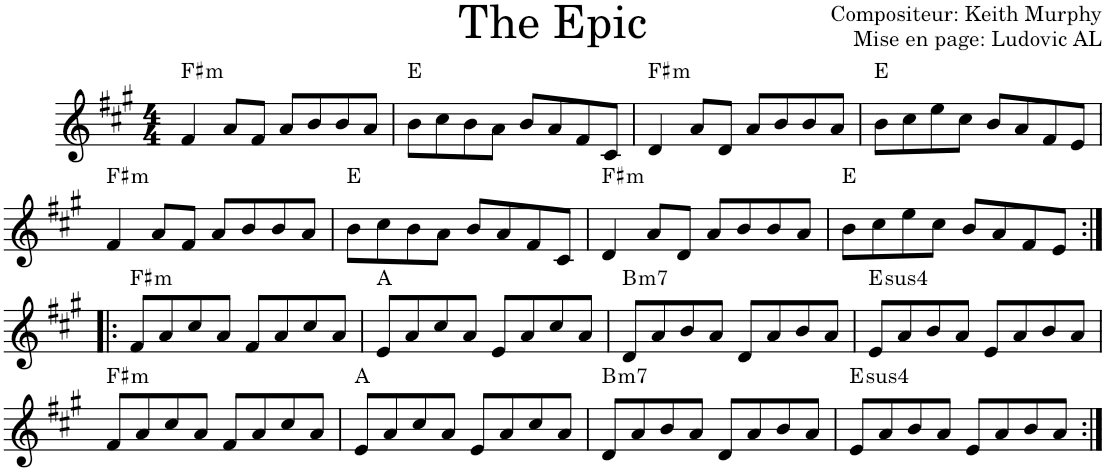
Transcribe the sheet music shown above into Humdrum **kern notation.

**kern	**harte
*part1	*part1
*staff1	*
*I"Violon	*
*I'Vln.	*
*clefG2	*
*k[f#c#g#]	*
*M4/4	*
=1	=1
!	!LO:H:kt=m
4f#/	F#:min
8a/L	.
8f#/J	.
8a/L	.
8b/	.
8b/	.
8a/J	.
=2	=2
8b\L	E:maj
8cc#\	.
8b\	.
8a\J	.
8b/L	.
8a/	.
8f#/	.
8c#/J	.
=3	=3
!	!LO:H:kt=m
4d/	F#:min
8a/L	.
8d/J	.
8a/L	.
8b/	.
8b/	.
8a/J	.
=4	=4
8b\L	E:maj
8cc#\	.
8ee\	.
8cc#\J	.
8b/L	.
8a/	.
8f#/	.
8e/J	.
!!LO:LB:g=z
=5	=5
!	!LO:H:kt=m
4f#/	F#:min
8a/L	.
8f#/J	.
8a/L	.
8b/	.
8b/	.
8a/J	.
=6	=6
8b\L	E:maj
8cc#\	.
8b\	.
8a\J	.
8b/L	.
8a/	.
8f#/	.
8c#/J	.
=7	=7
!	!LO:H:kt=m
4d/	F#:min
8a/L	.
8d/J	.
8a/L	.
8b/	.
8b/	.
8a/J	.
=8	=8
8b\L	E:maj
8cc#\	.
8ee\	.
8cc#\J	.
8b/L	.
8a/	.
8f#/	.
8e/J	.
!!LO:LB:g=z
=9:|!|:	=9:|!|:
!	!LO:H:kt=m
8f#/L	F#:min
8a/	.
8cc#/	.
8a/J	.
8f#/L	.
8a/	.
8cc#/	.
8a/J	.
=10	=10
8e/L	A:maj
8a/	.
8cc#/	.
8a/J	.
8e/L	.
8a/	.
8cc#/	.
8a/J	.
=11	=11
!	!LO:H:kt=m7
8d/L	B:min7
8a/	.
8b/	.
8a/J	.
8d/L	.
8a/	.
8b/	.
8a/J	.
=12	=12
!	!LO:H:kt=4
8e/L	E:sus4
8a/	.
8b/	.
8a/J	.
8e/L	.
8a/	.
8b/	.
8a/J	.
!!LO:LB:g=z
=13	=13
!	!LO:H:kt=m
8f#/L	F#:min
8a/	.
8cc#/	.
8a/J	.
8f#/L	.
8a/	.
8cc#/	.
8a/J	.
=14	=14
8e/L	A:maj
8a/	.
8cc#/	.
8a/J	.
8e/L	.
8a/	.
8cc#/	.
8a/J	.
=15	=15
!	!LO:H:kt=m7
8d/L	B:min7
8a/	.
8b/	.
8a/J	.
8d/L	.
8a/	.
8b/	.
8a/J	.
=16	=16
!	!LO:H:kt=4
8e/L	E:sus4
8a/	.
8b/	.
8a/J	.
8e/L	.
8a/	.
8b/	.
8a/J	.
=:|!	=:|!
*-	*-
